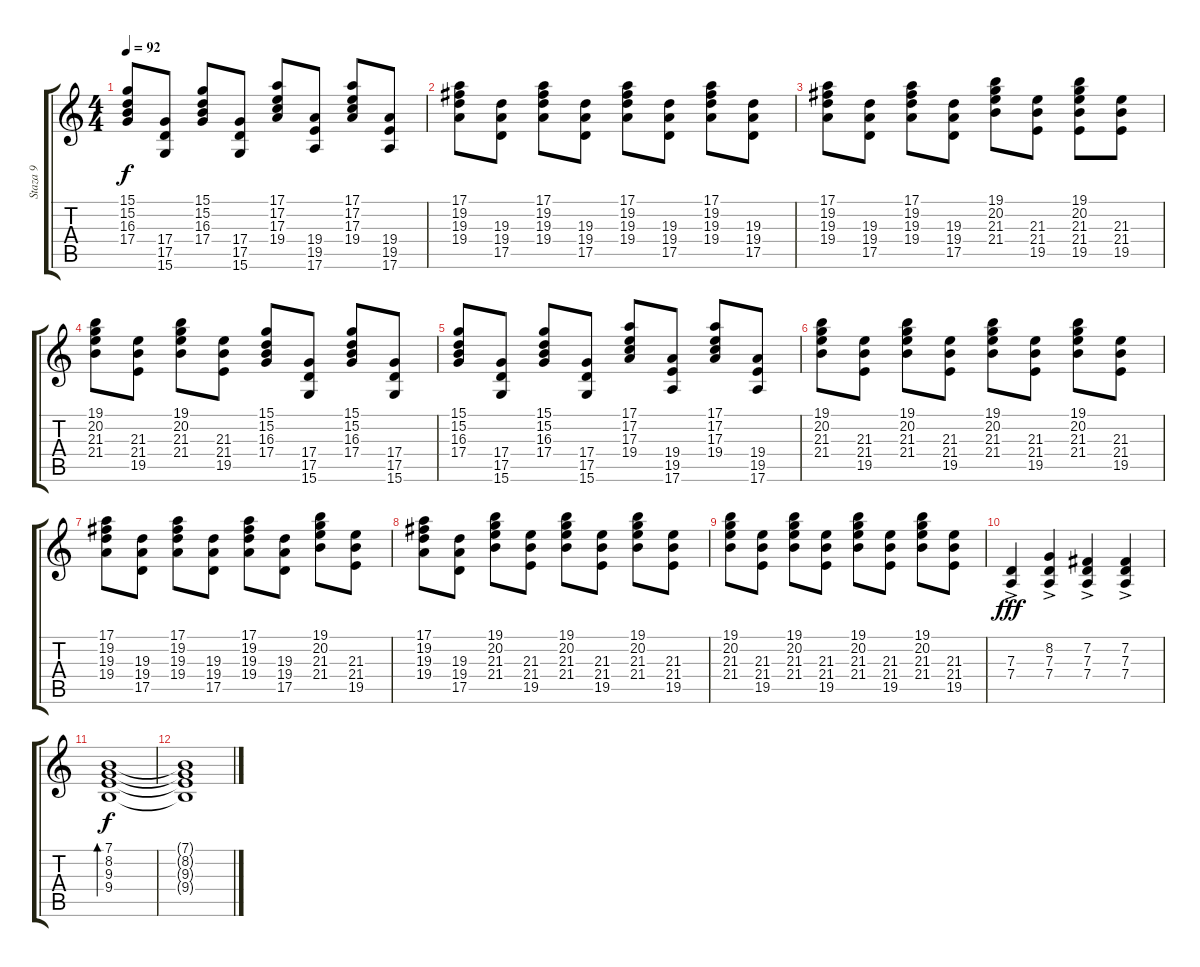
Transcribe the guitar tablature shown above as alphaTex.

\track ("Staza 9" "Staza 9") {instrument acousticgrandpiano}
\staff {score tabs}
\tuning (E4 B3 G3 D3 A2 E2) {hide}
\ts (4 4)
\tempo 92
\clef g2
\ks c
(15.1 15.2 16.3 17.4).8{dy f} (17.4 17.5 15.6).8 (15.1 15.2 16.3 17.4).8 (17.4 17.5 15.6).8 (17.1 17.2 17.3 19.4).8 (19.4 19.5 17.6).8 (17.1 17.2 17.3 19.4).8 (19.4 19.5 17.6).8 |
(17.1 19.2 19.3 19.4).8 (19.3 19.4 17.5).8 (17.1 19.2 19.3 19.4).8 (19.3 19.4 17.5).8 (17.1 19.2 19.3 19.4).8 (19.3 19.4 17.5).8 (17.1 19.2 19.3 19.4).8 (19.3 19.4 17.5).8 |
(17.1 19.2 19.3 19.4).8 (19.3 19.4 17.5).8 (17.1 19.2 19.3 19.4).8 (19.3 19.4 17.5).8 (19.1 20.2 21.3 21.4).8 (21.3 21.4 19.5).8 (19.1 20.2 21.3 21.4 19.5).8 (21.3 21.4 19.5).8 |
(19.1 20.2 21.3 21.4).8 (21.3 21.4 19.5).8 (19.1 20.2 21.3 21.4).8 (21.3 21.4 19.5).8 (15.1 15.2 16.3 17.4).8 (17.4 17.5 15.6).8 (15.1 15.2 16.3 17.4).8 (17.4 17.5 15.6).8 |
(15.1 15.2 16.3 17.4).8 (17.4 17.5 15.6).8 (15.1 15.2 16.3 17.4).8 (17.4 17.5 15.6).8 (17.1 17.2 17.3 19.4).8 (19.4 19.5 17.6).8 (17.1 17.2 17.3 19.4).8 (19.4 19.5 17.6).8 |
(19.1 20.2 21.3 21.4).8 (21.3 21.4 19.5).8 (19.1 20.2 21.3 21.4).8 (21.3 21.4 19.5).8 (19.1 20.2 21.3 21.4).8 (21.3 21.4 19.5).8 (19.1 20.2 21.3 21.4).8 (21.3 21.4 19.5).8 |
(17.1 19.2 19.3 19.4).8 (19.3 19.4 17.5).8 (17.1 19.2 19.3 19.4).8 (19.3 19.4 17.5).8 (17.1 19.2 19.3 19.4).8 (19.3 19.4 17.5).8 (19.1 20.2 21.3 21.4).8 (21.3 21.4 19.5).8 |
(17.1 19.2 19.3 19.4).8 (19.3 19.4 17.5).8 (19.1 20.2 21.3 21.4).8 (21.3 21.4 19.5).8 (19.1 20.2 21.3 21.4).8 (21.3 21.4 19.5).8 (19.1 20.2 21.3 21.4).8 (21.3 21.4 19.5).8 |
(19.1 20.2 21.3 21.4).8 (21.3 21.4 19.5).8 (19.1 20.2 21.3 21.4).8 (21.3 21.4 19.5).8 (19.1 20.2 21.3 21.4).8 (21.3 21.4 19.5).8 (19.1 20.2 21.3 21.4).8 (21.3 21.4 19.5).8 |
(7.3{ac} 7.4{ac}).4{dy fff} (8.2{ac} 7.3{ac} 7.4{ac}).4 (7.2{ac} 7.3{ac} 7.4{ac}).4 (7.2 7.3{ac} 7.4{ac}).4 |
(7.1 8.2 9.3 9.4).1{bd 240 dy f} |
(7.1{t} 8.2{t} 9.3{t} 9.4{t}).1
